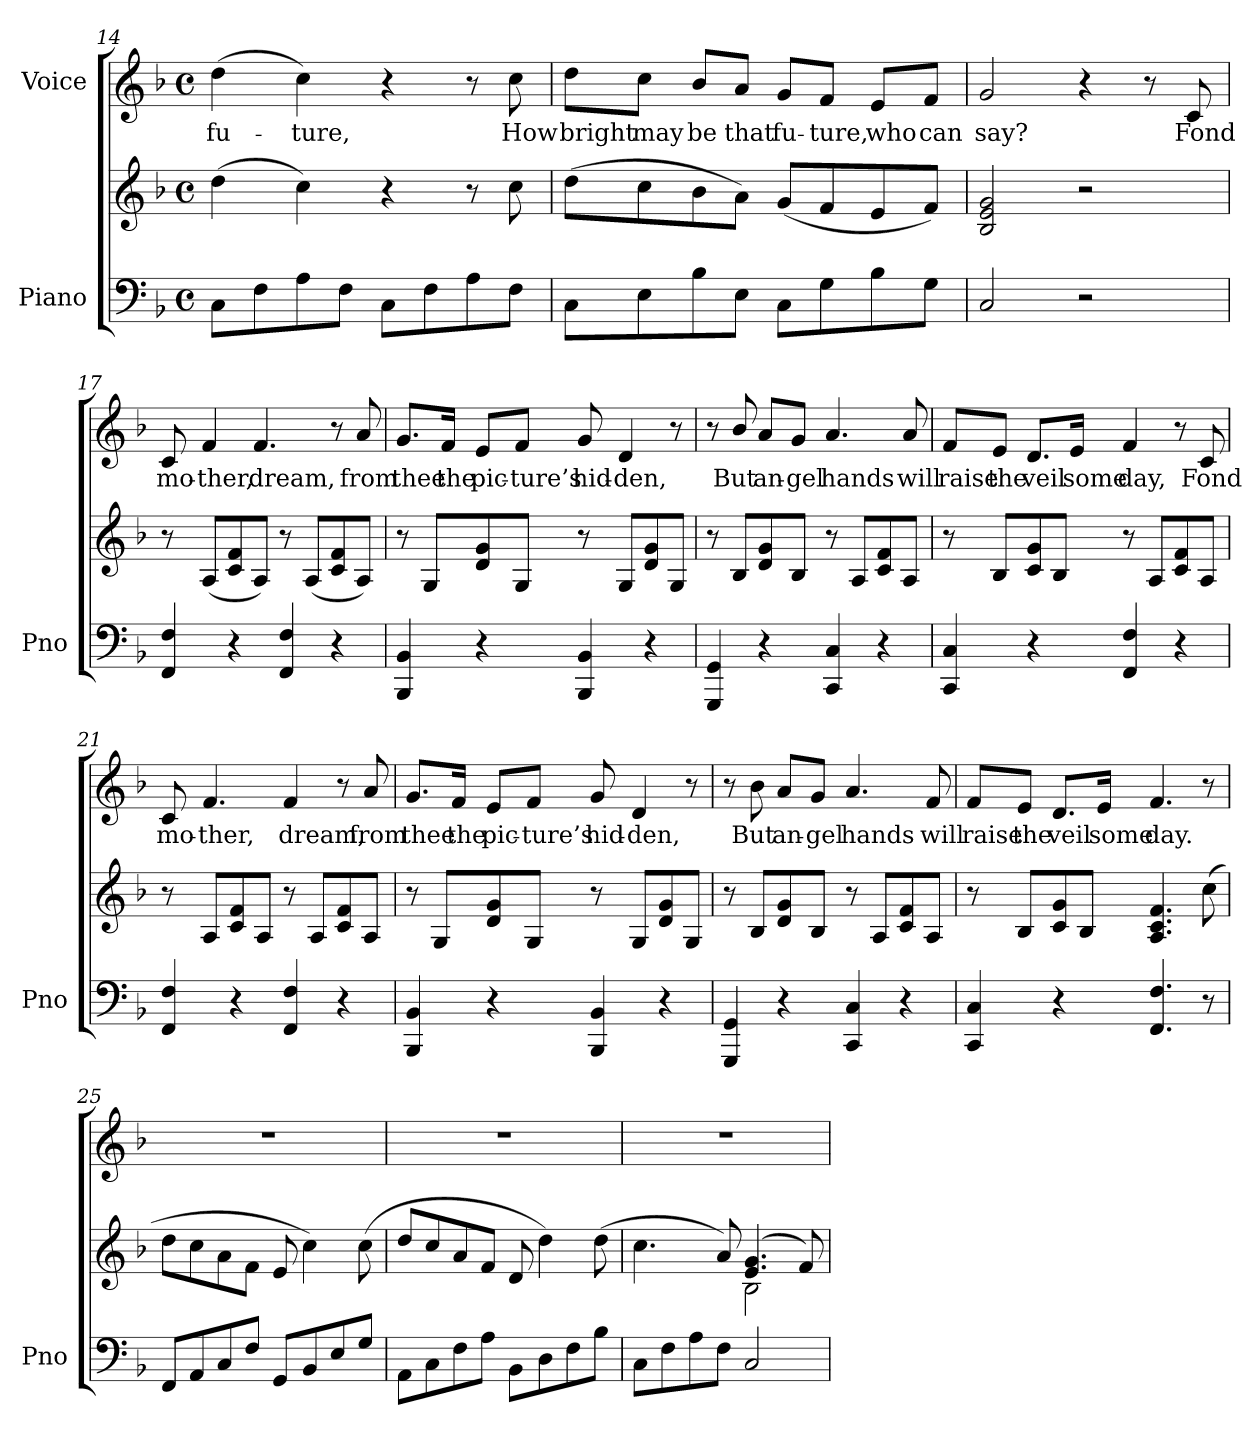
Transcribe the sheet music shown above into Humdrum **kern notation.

**kern	**kern	**kern	**text
*part2	*part2	*part1	*part1
*staff3	*staff2	*staff1	*staff1
*I"Piano	*	*I"Voice	*
*I'Pno	*	*	*
*clefF4	*clefG2	*clefG2	*
*k[b-]	*k[b-]	*k[b-]	*
*M4/4	*M4/4	*M4/4	*
*met(c)	*met(c)	*met(c)	*
=14	=14	=14	=14
!	!	!	!LO:LY:b
8C\L	(>4dd\	(>4dd\	fu-
8F\	.	.	.
!	!	!	!LO:LY:b
8A\	4cc\)	4cc\)	-ture,
8F\J	.	.	.
8C\L	4r	4r	.
8F\	.	.	.
8A\	8r	8r	.
!	!	!	!LO:LY:b
8F\J	8cc\	8cc\	How
=15	=15	=15	=15
!	!	!	!LO:LY:b
8C\L	(>8dd\L	8dd\L	bright
!	!	!	!LO:LY:b
8E\	8cc\	8cc\J	may
!	!	!	!LO:LY:b
8B-\	8b-\	8b-/L	be
!	!	!	!LO:LY:b
8E\J	8a\J)	8a/J	that
!	!	!	!LO:LY:b
8C\L	(<8g/L	8g/L	fu-
!	!	!	!LO:LY:b
8G\	8f/	8f/J	-ture,
!	!	!	!LO:LY:b
8B-\	8e/	8e/L	who
!	!	!	!LO:LY:b
8G\J	8f/J)	8f/J	can
!!LO:PB:g=z
=16	=16	=16	=16
!	!	!	!LO:LY:b
2C/	2B-/ 2e/ 2g/	2g/	say?
2r	2r	4r	.
.	.	8r	.
!	!	!	!LO:LY:b
.	.	8c/	Fond
=17	=17	=17	=17
!	!	!	!LO:LY:b
4FF/ 4F/	8r	8c/	mo-
!	!	!	!LO:LY:b
.	(<8A/L	4f/	-ther,
4r	8c/ 8f/	.	.
!	!	!	!LO:LY:b
.	8A/J)	4.f/	dream,
4FF/ 4F/	8r	.	.
.	(<8A/L	.	.
4r	8c/ 8f/	8r	.
!	!	!	!LO:LY:b
.	8A/J)	8a/	from
=18	=18	=18	=18
!	!	!	!LO:LY:b
4BBB-/ 4BB-/	8r	8.g/L	thee
.	8G/L	.	.
!	!	!	!LO:LY:b
.	.	16f/Jk	the
!	!	!	!LO:LY:b
4r	8d/ 8g/	8e/L	pic-
!	!	!	!LO:LY:b
.	8G/J	8f/J	-ture’s
!	!	!	!LO:LY:b
4BBB-/ 4BB-/	8r	8g/	hid-
!	!	!	!LO:LY:b
.	8G/L	4d/	-den,
4r	8d/ 8g/	.	.
.	8G/J	8r	.
=19	=19	=19	=19
4GGG/ 4GG/	8r	8r	.
!	!	!	!LO:LY:b
.	8B-/L	8b-/	But
!	!	!	!LO:LY:b
4r	8d/ 8g/	8a/L	an-
!	!	!	!LO:LY:b
.	8B-/J	8g/J	-gel
!	!	!	!LO:LY:b
4CC/ 4C/	8r	4.a/	hands
.	8A/L	.	.
4r	8c/ 8f/	.	.
!	!	!	!LO:LY:b
.	8A/J	8a/	will
!!LO:LB:g=z
=20	=20	=20	=20
!	!	!	!LO:LY:b
4CC/ 4C/	8r	8f/L	raise
!	!	!	!LO:LY:b
.	8B-/L	8e/J	the
!	!	!	!LO:LY:b
4r	8c/ 8g/	8.d/L	veil
.	8B-/J	.	.
!	!	!	!LO:LY:b
.	.	16e/Jk	some
!	!	!	!LO:LY:b
4FF/ 4F/	8r	4f/	day,
.	8A/L	.	.
4r	8c/ 8f/	8r	.
!	!	!	!LO:LY:b
.	8A/J	8c/	Fond
=21	=21	=21	=21
!	!	!	!LO:LY:b
4FF/ 4F/	8r	8c/	mo-
!	!	!	!LO:LY:b
.	8A/L	4.f/	-ther,
4r	8c/ 8f/	.	.
.	8A/J	.	.
!	!	!	!LO:LY:b
4FF/ 4F/	8r	4f/	dream,
.	8A/L	.	.
4r	8c/ 8f/	8r	.
!	!	!	!LO:LY:b
.	8A/J	8a/	from
=22	=22	=22	=22
!	!	!	!LO:LY:b
4BBB-/ 4BB-/	8r	8.g/L	thee
.	8G/L	.	.
!	!	!	!LO:LY:b
.	.	16f/Jk	the
!	!	!	!LO:LY:b
4r	8d/ 8g/	8e/L	pic-
!	!	!	!LO:LY:b
.	8G/J	8f/J	-ture’s
!	!	!	!LO:LY:b
4BBB-/ 4BB-/	8r	8g/	hid-
!	!	!	!LO:LY:b
.	8G/L	4d/	-den,
4r	8d/ 8g/	.	.
.	8G/J	8r	.
=23	=23	=23	=23
4GGG/ 4GG/	8r	8r	.
!	!	!	!LO:LY:b
.	8B-/L	8b-\	But
!	!	!	!LO:LY:b
4r	8d/ 8g/	8a/L	an-
!	!	!	!LO:LY:b
.	8B-/J	8g/J	-gel
!	!	!	!LO:LY:b
4CC/ 4C/	8r	4.a/	hands
.	8A/L	.	.
4r	8c/ 8f/	.	.
!	!	!	!LO:LY:b
.	8A/J	8f/	will
!!LO:LB:g=z
=24	=24	=24	=24
!	!	!	!LO:LY:b
4CC/ 4C/	8r	8f/L	raise
!	!	!	!LO:LY:b
.	8B-/L	8e/J	the
!	!	!	!LO:LY:b
4r	8c/ 8g/	8.d/L	veil
.	8B-/J	.	.
!	!	!	!LO:LY:b
.	.	16e/Jk	some
!	!	!	!LO:LY:b
4.FF/ 4.F/	4.A/ 4.c/ 4.f/	4.f/	day.
8r	(>8cc\	8r	.
=25	=25	=25	=25
8FF/L	8dd\L	1r	.
8AA/	8cc\	.	.
8C/	8a\	.	.
8F/J	8f\J	.	.
8GG/L	8e/	.	.
8BB-/	4cc\)	.	.
8E/	.	.	.
8G/J	(>8cc\	.	.
=26	=26	=26	=26
8AA\L	8dd/L	1r	.
8C\	8cc/	.	.
8F\	8a/	.	.
8A\J	8f/J	.	.
8BB-\L	8d/	.	.
8D\	4dd\)	.	.
8F\	.	.	.
8B-\J	(>8dd\	.	.
=27	=27	=27	=27
*	*^	*	*
8C\L	4.cc\	2ryy	1r	.
8F\	.	.	.	.
8A\	.	.	.	.
8F\J	8a/)	.	.	.
2C/	(>4.e/ 4.g/	2B-\	.	.
.	8f/)	.	.	.
*	*v	*v	*	*
=	=	=	=
*-	*-	*-	*-
